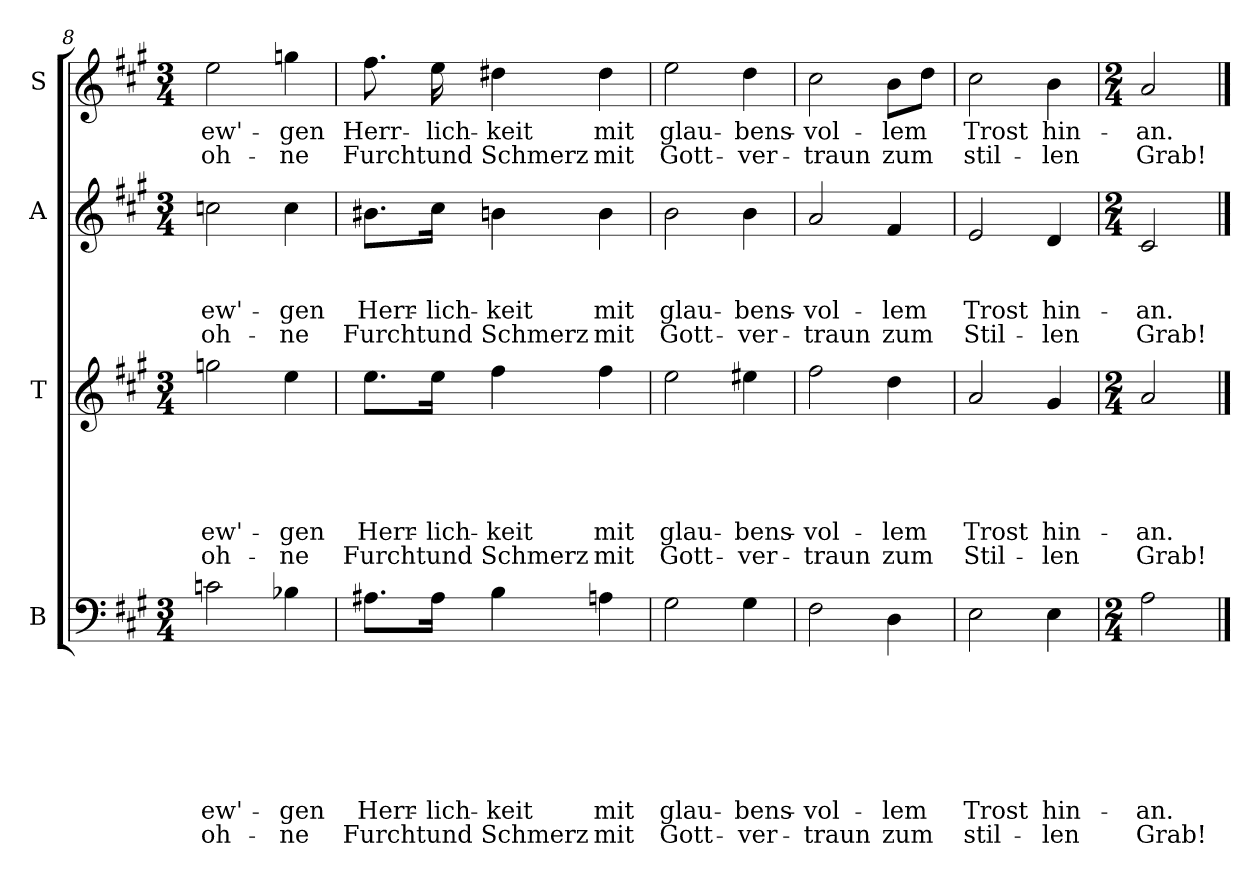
**kern	**text	**text	**text	**text	**text	**text	**text	**text	**kern	**text	**text	**text	**text	**text	**text	**kern	**text	**text	**text	**text	**kern	**text	**text
*part4	*part4	*part4	*part4	*part4	*part4	*part4	*part4	*part4	*part3	*part3	*part3	*part3	*part3	*part3	*part3	*part2	*part2	*part2	*part2	*part2	*part1	*part1	*part1
*staff4	*staff4	*staff4	*staff4	*staff4	*staff4	*staff4	*staff4	*staff4	*staff3	*staff3	*staff3	*staff3	*staff3	*staff3	*staff3	*staff2	*staff2	*staff2	*staff2	*staff2	*staff1	*staff1	*staff1
*I"B	*	*	*	*	*	*	*	*	*I"T	*	*	*	*	*	*	*I"A	*	*	*	*	*I"S	*	*
*clefF4	*	*	*	*	*	*	*	*	*clefG2	*	*	*	*	*	*	*clefG2	*	*	*	*	*clefG2	*	*
*	*	*	*	*	*	*	*	*	*ITrd7c12	*	*	*	*	*	*	*	*	*	*	*	*	*	*
*k[f#c#g#]	*	*	*	*	*	*	*	*	*k[f#c#g#]	*	*	*	*	*	*	*k[f#c#g#]	*	*	*	*	*k[f#c#g#]	*	*
*A:	*	*	*	*	*	*	*	*	*A:	*	*	*	*	*	*	*A:	*	*	*	*	*A:	*	*
*M3/4	*	*	*	*	*	*	*	*	*M3/4	*	*	*	*	*	*	*M3/4	*	*	*	*	*M3/4	*	*
=8	=8	=8	=8	=8	=8	=8	=8	=8	=8	=8	=8	=8	=8	=8	=8	=8	=8	=8	=8	=8	=8	=8	=8
!	!	!	!	!	!	!	!LO:LY:b	!LO:LY:b	!	!	!	!	!	!LO:LY:b	!LO:LY:b	!	!	!	!LO:LY:b	!LO:LY:b	!	!LO:LY:b	!LO:LY:b
2cn\	.	.	.	.	.	.	ew'-	oh-	2gn\	.	.	.	.	ew'-	oh-	2ccn\	.	.	ew'-	oh-	2ee\	ew'-	oh-
!	!	!	!	!	!	!	!LO:LY:b	!LO:LY:b	!	!	!	!	!	!LO:LY:b	!LO:LY:b	!	!	!	!LO:LY:b	!LO:LY:b	!	!LO:LY:b	!LO:LY:b
4B-X\	.	.	.	.	.	.	-gen	-ne	4e\	.	.	.	.	-gen	-ne	4cc\	.	.	-gen	-ne	4ggn\	-gen	-ne
!!LO:LB:g=z
=9	=9	=9	=9	=9	=9	=9	=9	=9	=9	=9	=9	=9	=9	=9	=9	=9	=9	=9	=9	=9	=9	=9	=9
!	!	!	!	!	!	!	!LO:LY:b	!LO:LY:b	!	!	!	!	!	!LO:LY:b	!LO:LY:b	!	!	!	!LO:LY:b	!LO:LY:b	!	!LO:LY:b	!LO:LY:b
8.A#X\L	.	.	.	.	.	.	Herr-	Furcht	8.e\L	.	.	.	.	Herr-	Furcht	8.b#X\L	.	.	Herr-	Furcht	8.ff#\	Herr-	Furcht
!	!	!	!	!	!	!	!LO:LY:b	!LO:LY:b	!	!	!	!	!	!LO:LY:b	!LO:LY:b	!	!	!	!LO:LY:b	!LO:LY:b	!	!LO:LY:b	!LO:LY:b
16A#\Jk	.	.	.	.	.	.	-lich-	und	16e\Jk	.	.	.	.	-lich-	und	16cc#\Jk	.	.	-lich-	und	16ee\	-lich-	und
!	!	!	!	!	!	!	!LO:LY:b	!LO:LY:b	!	!	!	!	!	!LO:LY:b	!LO:LY:b	!	!	!	!LO:LY:b	!LO:LY:b	!	!LO:LY:b	!LO:LY:b
4B\	.	.	.	.	.	.	-keit	Schmerz	4f#\	.	.	.	.	-keit	Schmerz	4bn\	.	.	-keit	Schmerz	4dd#X\	-keit	Schmerz
!	!	!	!	!	!	!	!LO:LY:b	!LO:LY:b	!	!	!	!	!	!LO:LY:b	!LO:LY:b	!	!	!	!LO:LY:b	!LO:LY:b	!	!LO:LY:b	!LO:LY:b
4An\	.	.	.	.	.	.	mit	mit	4f#\	.	.	.	.	mit	mit	4b\	.	.	mit	mit	4dd#\	mit	mit
=10	=10	=10	=10	=10	=10	=10	=10	=10	=10	=10	=10	=10	=10	=10	=10	=10	=10	=10	=10	=10	=10	=10	=10
!	!	!	!	!	!	!	!LO:LY:b	!LO:LY:b	!	!	!	!	!	!LO:LY:b	!LO:LY:b	!	!	!	!LO:LY:b	!LO:LY:b	!	!LO:LY:b	!LO:LY:b
2G#\	.	.	.	.	.	.	glau-	Gott-	2e\	.	.	.	.	glau-	Gott-	2b\	.	.	glau-	Gott-	2ee\	glau-	Gott-
!	!	!	!	!	!	!	!LO:LY:b	!LO:LY:b	!	!	!	!	!	!LO:LY:b	!LO:LY:b	!	!	!	!LO:LY:b	!LO:LY:b	!	!LO:LY:b	!LO:LY:b
4G#\	.	.	.	.	.	.	-bens-	-ver-	4e#X\	.	.	.	.	-bens-	-ver-	4b\	.	.	-bens-	-ver-	4dd\	-bens-	-ver-
=11	=11	=11	=11	=11	=11	=11	=11	=11	=11	=11	=11	=11	=11	=11	=11	=11	=11	=11	=11	=11	=11	=11	=11
!	!	!	!	!	!	!	!LO:LY:b	!LO:LY:b	!	!	!	!	!	!LO:LY:b	!LO:LY:b	!	!	!	!LO:LY:b	!LO:LY:b	!	!LO:LY:b	!LO:LY:b
2F#\	.	.	.	.	.	.	-vol-	-traun	2f#\	.	.	.	.	-vol-	-traun	2a/	.	.	-vol-	-traun	2cc#\	-vol-	-traun
!	!	!	!	!	!	!	!LO:LY:b	!LO:LY:b	!	!	!	!	!	!LO:LY:b	!LO:LY:b	!	!	!	!LO:LY:b	!LO:LY:b	!	!LO:LY:b	!LO:LY:b
4D\	.	.	.	.	.	.	-lem	zum	4d\	.	.	.	.	-lem	zum	4f#/	.	.	-lem	zum	8b\L	-lem	zum
.	.	.	.	.	.	.	.	.	.	.	.	.	.	.	.	.	.	.	.	.	8dd\J	.	.
=12	=12	=12	=12	=12	=12	=12	=12	=12	=12	=12	=12	=12	=12	=12	=12	=12	=12	=12	=12	=12	=12	=12	=12
!	!	!	!	!	!	!	!LO:LY:b	!LO:LY:b	!	!	!	!	!	!LO:LY:b	!LO:LY:b	!	!	!	!LO:LY:b	!LO:LY:b	!	!LO:LY:b	!LO:LY:b
2E\	.	.	.	.	.	.	Trost	stil-	2A/	.	.	.	.	Trost	Stil-	2e/	.	.	Trost	Stil-	2cc#\	Trost	stil-
!	!	!	!	!	!	!	!LO:LY:b	!LO:LY:b	!	!	!	!	!	!LO:LY:b	!LO:LY:b	!	!	!	!LO:LY:b	!LO:LY:b	!	!LO:LY:b	!LO:LY:b
4E\	.	.	.	.	.	.	hin-	-len	4G#/	.	.	.	.	hin-	-len	4d/	.	.	hin-	-len	4b\	hin-	-len
=13	=13	=13	=13	=13	=13	=13	=13	=13	=13	=13	=13	=13	=13	=13	=13	=13	=13	=13	=13	=13	=13	=13	=13
*M2/4	*	*	*	*	*	*	*	*	*M2/4	*	*	*	*	*	*	*M2/4	*	*	*	*	*M2/4	*	*
!	!	!	!	!	!	!	!LO:LY:b	!LO:LY:b	!	!	!	!	!	!LO:LY:b	!LO:LY:b	!	!	!	!LO:LY:b	!LO:LY:b	!	!LO:LY:b	!LO:LY:b
2A\	.	.	.	.	.	.	-an.	Grab!	2A/	.	.	.	.	-an.	Grab!	2c#/	.	.	-an.	Grab!	2a/	-an.	Grab!
==	==	==	==	==	==	==	==	==	==	==	==	==	==	==	==	==	==	==	==	==	==	==	==
*-	*-	*-	*-	*-	*-	*-	*-	*-	*-	*-	*-	*-	*-	*-	*-	*-	*-	*-	*-	*-	*-	*-	*-
